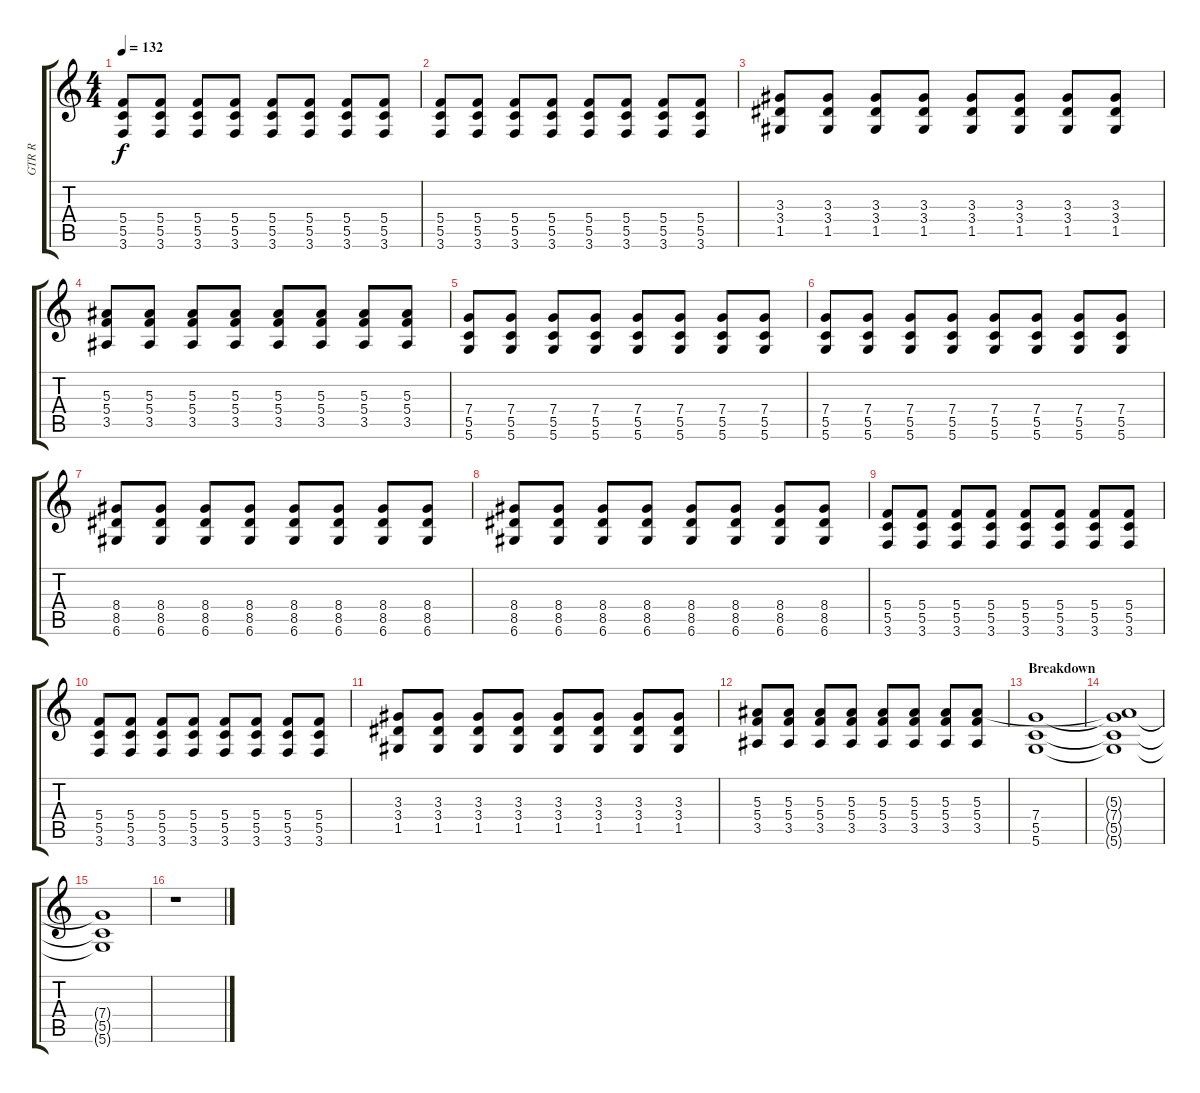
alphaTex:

\track ("GTR R" "GTR R") {instrument overdrivenguitar}
\staff {score tabs}
\tuning (D4 A3 F3 C3 G2 D2) {hide}
\ts (4 4)
\tempo 132
\clef g2
\ks c
(5.4 5.5 3.6).8{dy f} (5.4 5.5 3.6).8 (5.4 5.5 3.6).8 (5.4 5.5 3.6).8 (5.4 5.5 3.6).8 (5.4 5.5 3.6).8 (5.4 5.5 3.6).8 (5.4 5.5 3.6).8 |
(5.4 5.5 3.6).8 (5.4 5.5 3.6).8 (5.4 5.5 3.6).8 (5.4 5.5 3.6).8 (5.4 5.5 3.6).8 (5.4 5.5 3.6).8 (5.4 5.5 3.6).8 (5.4 5.5 3.6).8 |
(3.3 3.4 1.5).8 (3.3 3.4 1.5).8 (3.3 3.4 1.5).8 (3.3 3.4 1.5).8 (3.3 3.4 1.5).8 (3.3 3.4 1.5).8 (3.3 3.4 1.5).8 (3.3 3.4 1.5).8 |
(5.3 5.4 3.5).8 (5.3 5.4 3.5).8 (5.3 5.4 3.5).8 (5.3 5.4 3.5).8 (5.3 5.4 3.5).8 (5.3 5.4 3.5).8 (5.3 5.4 3.5).8 (5.3 5.4 3.5).8 |
(7.4 5.5 5.6).8 (7.4 5.5 5.6).8 (7.4 5.5 5.6).8 (7.4 5.5 5.6).8 (7.4 5.5 5.6).8 (7.4 5.5 5.6).8 (7.4 5.5 5.6).8 (7.4 5.5 5.6).8 |
(7.4 5.5 5.6).8 (7.4 5.5 5.6).8 (7.4 5.5 5.6).8 (7.4 5.5 5.6).8 (7.4 5.5 5.6).8 (7.4 5.5 5.6).8 (7.4 5.5 5.6).8 (7.4 5.5 5.6).8 |
(8.4 8.5 6.6).8 (8.4 8.5 6.6).8 (8.4 8.5 6.6).8 (8.4 8.5 6.6).8 (8.4 8.5 6.6).8 (8.4 8.5 6.6).8 (8.4 8.5 6.6).8 (8.4 8.5 6.6).8 |
(8.4 8.5 6.6).8 (8.4 8.5 6.6).8 (8.4 8.5 6.6).8 (8.4 8.5 6.6).8 (8.4 8.5 6.6).8 (8.4 8.5 6.6).8 (8.4 8.5 6.6).8 (8.4 8.5 6.6).8 |
(5.4 5.5 3.6).8 (5.4 5.5 3.6).8 (5.4 5.5 3.6).8 (5.4 5.5 3.6).8 (5.4 5.5 3.6).8 (5.4 5.5 3.6).8 (5.4 5.5 3.6).8 (5.4 5.5 3.6).8 |
(5.4 5.5 3.6).8 (5.4 5.5 3.6).8 (5.4 5.5 3.6).8 (5.4 5.5 3.6).8 (5.4 5.5 3.6).8 (5.4 5.5 3.6).8 (5.4 5.5 3.6).8 (5.4 5.5 3.6).8 |
(3.3 3.4 1.5).8 (3.3 3.4 1.5).8 (3.3 3.4 1.5).8 (3.3 3.4 1.5).8 (3.3 3.4 1.5).8 (3.3 3.4 1.5).8 (3.3 3.4 1.5).8 (3.3 3.4 1.5).8 |
(5.3 5.4 3.5).8 (5.3 5.4 3.5).8 (5.3 5.4 3.5).8 (5.3 5.4 3.5).8 (5.3 5.4 3.5).8 (5.3 5.4 3.5).8 (5.3 5.4 3.5).8 (5.3 5.4 3.5).8 |
\section ("" "Breakdown")
(7.4 5.5 5.6).1{volume 7} |
(5.3{t} 7.4{t} 5.5{t} 5.6{t}).1 |
(7.4{t} 5.5{t} 5.6{t}).1{volume 0} |
r.1
